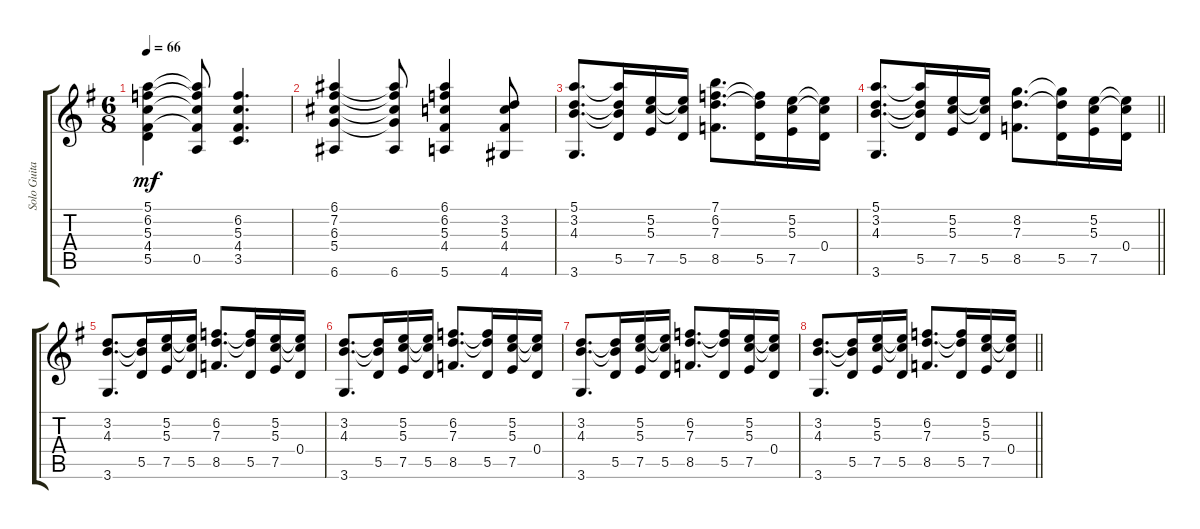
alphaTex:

\track ("Solo Guitar Version" "Solo Guita") {mute instrument electricguitarjazz}
\staff {score tabs}
\tuning (E4 B3 G3 D3 A2 E2) {hide}
\ts (6 8)
\tempo 66
\clef g2
\ks g
(5.1 6.2 5.3 4.4 5.5).4{dy mf} (5.1{t} 6.2{t} 5.3{t} 4.4{t} 0.5).8 (6.2 5.3 4.4 3.5).4{d} |
(6.1 7.2 6.3 5.4 6.6).4 (6.1{t} 7.2{t} 6.3{t} 5.4{t} 6.6).8 (6.1 6.2 5.3 4.4 5.6).4 (3.2 5.3 4.4 4.6).8 |
(5.1 3.2 4.3 3.6).8{d} (5.1{t} 3.2{t} 4.3{t} 5.5).16 (5.2 5.3 7.5).16 (5.2{t} 5.3{t} 5.5).16 (7.1 6.2 7.3 8.5).8{d} (6.2{t} 7.3{t} 5.5).16 (5.2 5.3 7.5).16 (5.2{t} 5.3{t} 0.4).16 |
\barLineRight lightlight
(5.1 3.2 4.3 3.6).8{d} (5.1{t} 3.2{t} 4.3{t} 5.5).16 (5.2 5.3 7.5).16 (5.2{t} 5.3{t} 5.5).16 (8.2 7.3 8.5).8{d} (8.2{t} 7.3{t} 5.5).16 (5.2 5.3 7.5).16 (5.2{t} 5.3{t} 0.4).16 |
(3.2 4.3 3.6).8{d} (3.2{t} 4.3{t} 5.5).16 (5.2 5.3 7.5).16 (5.2{t} 5.3{t} 5.5).16 (6.2 7.3 8.5).8{d} (6.2{t} 7.3{t} 5.5).16 (5.2 5.3 7.5).16 (5.2{t} 5.3{t} 0.4).16 |
(3.2 4.3 3.6).8{d} (3.2{t} 4.3{t} 5.5).16 (5.2 5.3 7.5).16 (5.2{t} 5.3{t} 5.5).16 (6.2 7.3 8.5).8{d} (6.2{t} 7.3{t} 5.5).16 (5.2 5.3 7.5).16 (5.2{t} 5.3{t} 0.4).16 |
(3.2 4.3 3.6).8{d} (3.2{t} 4.3{t} 5.5).16 (5.2 5.3 7.5).16 (5.2{t} 5.3{t} 5.5).16 (6.2 7.3 8.5).8{d} (6.2{t} 7.3{t} 5.5).16 (5.2 5.3 7.5).16 (5.2{t} 5.3{t} 0.4).16 |
\barLineRight lightlight
(3.2 4.3 3.6).8{d} (3.2{t} 4.3{t} 5.5).16 (5.2 5.3 7.5).16 (5.2{t} 5.3{t} 5.5).16 (6.2 7.3 8.5).8{d} (6.2{t} 7.3{t} 5.5).16 (5.2 5.3 7.5).16 (5.2{t} 5.3{t} 0.4).16
